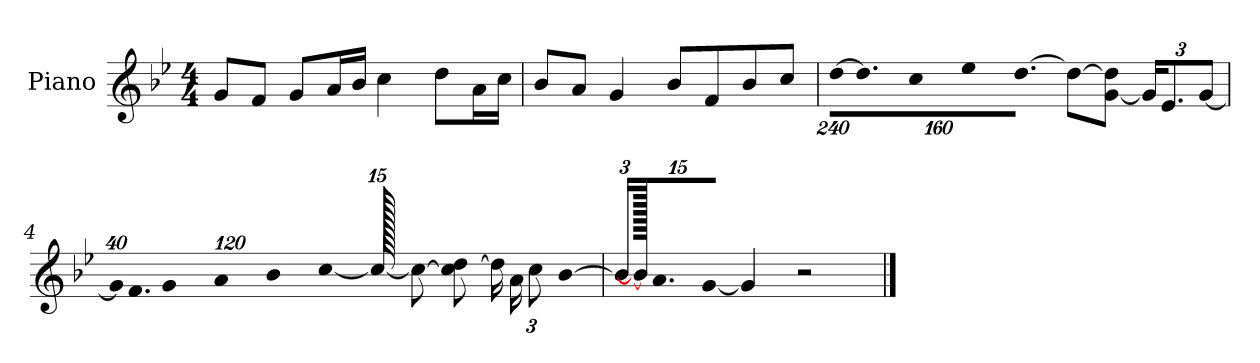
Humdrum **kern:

**kern
*part1
*staff1
*I"Piano
*I'P-no
*clefG2
*k[b-e-]
*M4/4
*MM90
=1
8g/L
8f/J
8g/L
16a/L
16b-/JJ
4cc\
8dd\L
16a\L
16cc\JJ
=2
8b-/L
8a/J
4g/
8b-/L
8f/
8b-/
8cc/J
=3
*Xbrackettup
!LO:N:vis=16
[1920%137dd\KL
!LO:N:vis=8.
640%137dd\]
!LO:N:vis=16
1920%137cc\L
!LO:N:vis=32
640%23ee-\K
!LO:N:vis=16.
[960%103dd\JJ
8dd\L_
[8g\ 8dd\]J
24g/KL]
12.e-/
[12g/J
!!LO:LB:g=z
=4
!LO:N:vis=32
640%23g/KLL]
!LO:N:vis=16.
960%103f/J
!LO:N:vis=8
960%137g/
!LO:N:vis=16
1920%137a/L
!LO:N:vis=32
640%23b-/K
[384%41cc/J
1920cc/_
8cc\L_
8cc\] [8dd\J
24dd\LL]
24a\J
12cc\
[640%53b-\J
=5
24b-/KL]
1920b-\_
12.a/
[12g/J
4g/]
2r
==
*-
